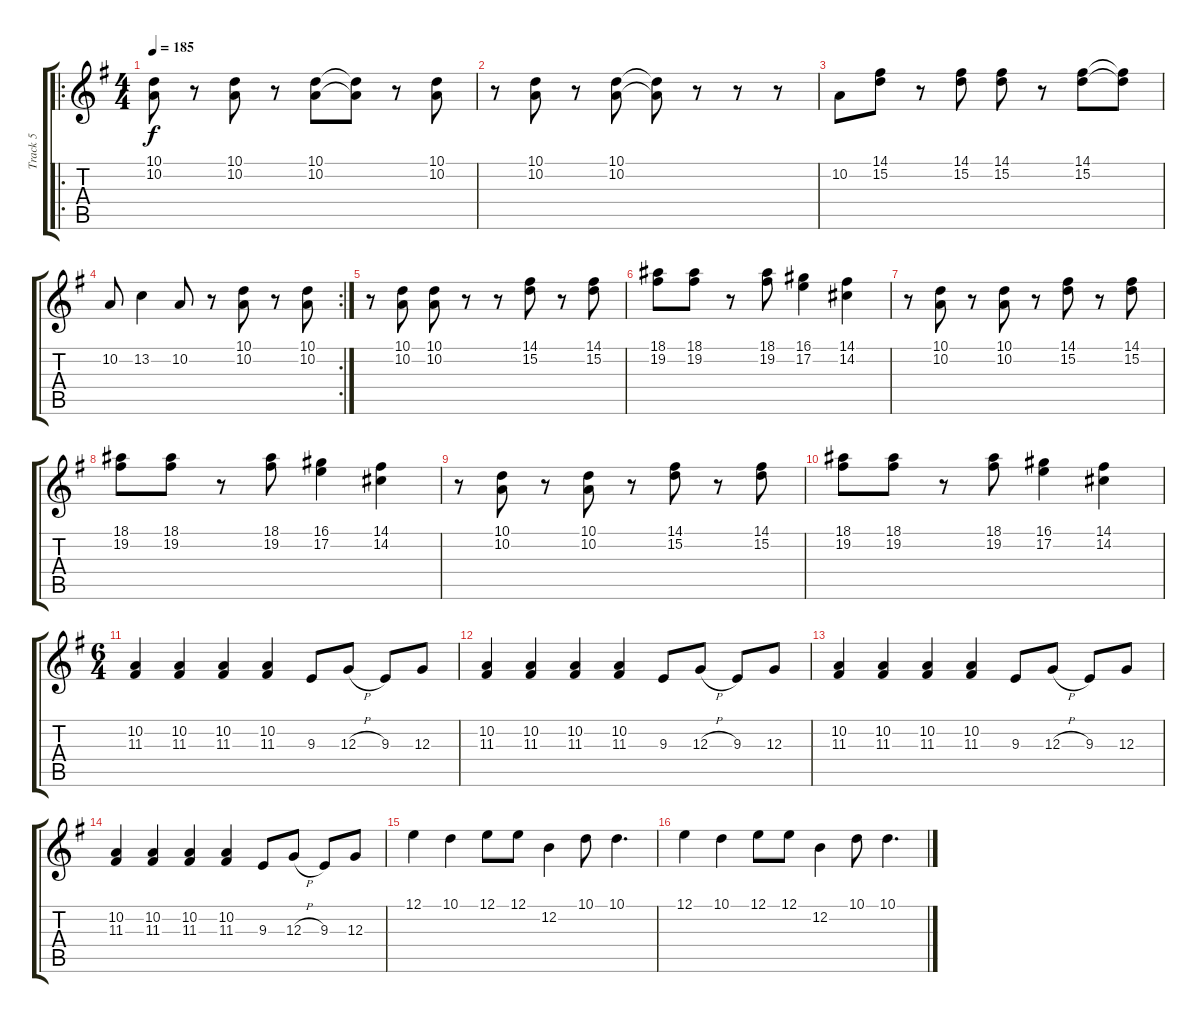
\track ("Track 5" "Track 5") {instrument churchorgan}
\staff {score tabs}
\tuning (E4 B3 G3 D3 A2 E2) {hide}
\ro
\ts (4 4)
\tempo 185
\clef g2
\ks g
(10.1 10.2).8{dy f} r.8 (10.1 10.2).8 r.8 (10.1 10.2).8 (10.1{t} 10.2{t}).8 r.8 (10.1 10.2).8 |
r.8 (10.1 10.2).8 r.8 (10.1 10.2).8 (10.1{t} 10.2{t}).8 r.8 r.8 r.8 |
10.2.8 (14.1 15.2).8 r.8 (14.1 15.2).8 (14.1 15.2).8 r.8 (14.1 15.2).8 (14.1{t} 15.2{t}).8 |
\rc 2
10.2.8 13.2.4 10.2.8 r.8 (10.1 10.2).8 r.8 (10.1 10.2).8 |
r.8 (10.1 10.2).8 (10.1 10.2).8 r.8 r.8 (14.1 15.2).8 r.8 (14.1 15.2).8 |
(18.1 19.2).8 (18.1 19.2).8 r.8 (18.1 19.2).8 (16.1 17.2).4 (14.1 14.2).4 |
r.8 (10.1 10.2).8 r.8 (10.1 10.2).8 r.8 (14.1 15.2).8 r.8 (14.1 15.2).8 |
(18.1 19.2).8 (18.1 19.2).8 r.8 (18.1 19.2).8 (16.1 17.2).4 (14.1 14.2).4 |
r.8 (10.1 10.2).8 r.8 (10.1 10.2).8 r.8 (14.1 15.2).8 r.8 (14.1 15.2).8 |
(18.1 19.2).8 (18.1 19.2).8 r.8 (18.1 19.2).8 (16.1 17.2).4 (14.1 14.2).4 |
\ts (6 4)
(10.2 11.3).4 (10.2 11.3).4 (10.2 11.3).4 (10.2 11.3).4 9.3.8 12.3{h}.8 9.3.8 12.3.8 |
(10.2 11.3).4 (10.2 11.3).4 (10.2 11.3).4 (10.2 11.3).4 9.3.8 12.3{h}.8 9.3.8 12.3.8 |
(10.2 11.3).4 (10.2 11.3).4 (10.2 11.3).4 (10.2 11.3).4 9.3.8 12.3{h}.8 9.3.8 12.3.8 |
(10.2 11.3).4 (10.2 11.3).4 (10.2 11.3).4 (10.2 11.3).4 9.3.8 12.3{h}.8 9.3.8 12.3.8 |
12.1.4 10.1.4 12.1.8 12.1.8 12.2.4 10.1.8 10.1.4{d} |
12.1.4 10.1.4 12.1.8 12.1.8 12.2.4 10.1.8 10.1.4{d}
